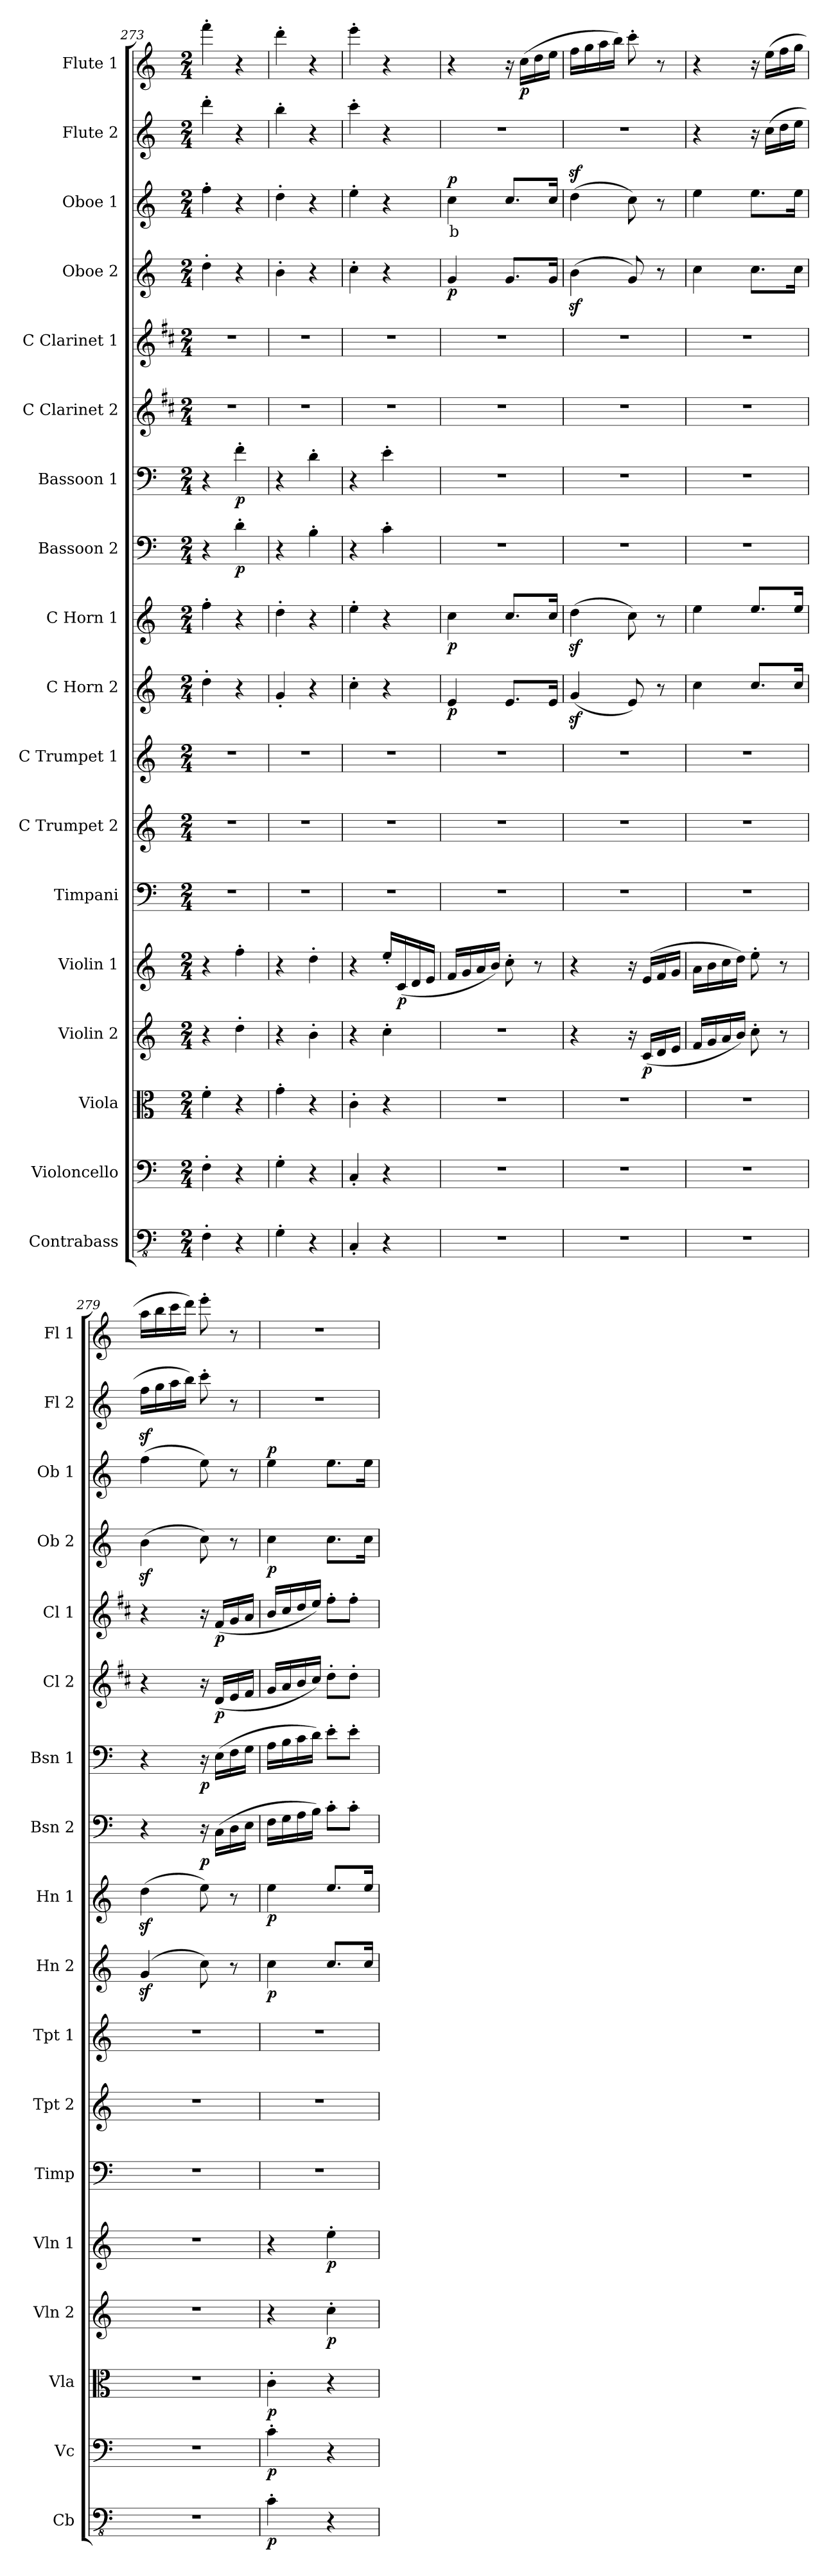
**kern	**dynam	**kern	**dynam	**kern	**dynam	**kern	**dynam	**kern	**dynam	**kern	**kern	**kern	**kern	**dynam	**kern	**dynam	**kern	**dynam	**kern	**dynam	**kern	**dynam	**kern	**dynam	**kern	**dynam	**kern	**text	**dynam	**kern	**kern	**dynam
*part18	*part18	*part17	*part17	*part16	*part16	*part15	*part15	*part14	*part14	*part13	*part12	*part11	*part10	*part10	*part9	*part9	*part8	*part8	*part7	*part7	*part6	*part6	*part5	*part5	*part4	*part4	*part3	*part3	*part3	*part2	*part1	*part1
*staff18	*staff18	*staff17	*staff17	*staff16	*staff16	*staff15	*staff15	*staff14	*staff14	*staff13	*staff12	*staff11	*staff10	*staff10	*staff9	*staff9	*staff8	*staff8	*staff7	*staff7	*staff6	*staff6	*staff5	*staff5	*staff4	*staff4	*staff3	*staff3	*staff3	*staff2	*staff1	*staff1
*I"Contrabass	*	*I"Violoncello	*	*I"Viola	*	*I"Violin 2	*	*I"Violin 1	*	*I"Timpani	*I"C Trumpet 2	*I"C Trumpet 1	*I"C Horn 2	*	*I"C Horn 1	*	*I"Bassoon 2	*	*I"Bassoon 1	*	*I"C Clarinet 2	*	*I"C Clarinet 1	*	*I"Oboe 2	*	*I"Oboe 1	*	*	*I"Flute 2	*I"Flute 1	*
*I'Cb	*	*I'Vc	*	*I'Vla	*	*I'Vln 2	*	*I'Vln 1	*	*I'Timp	*I'Tpt 2	*I'Tpt 1	*I'Hn 2	*	*I'Hn 1	*	*I'Bsn 2	*	*I'Bsn 1	*	*I'Cl 2	*	*I'Cl 1	*	*I'Ob 2	*	*I'Ob 1	*	*	*I'Fl 2	*I'Fl 1	*
*clefFv4	*	*clefF4	*	*clefC3	*	*clefG2	*	*clefG2	*	*clefF4	*clefG2	*clefG2	*clefG2	*	*clefG2	*	*clefF4	*	*clefF4	*	*clefG2	*	*clefG2	*	*clefG2	*	*clefG2	*	*	*clefG2	*clefG2	*
*	*	*	*	*	*	*	*	*	*	*	*	*	*ITrd7c12	*	*ITrd7c12	*	*	*	*	*	*ITrd1c2	*	*ITrd1c2	*	*	*	*	*	*	*	*	*
*k[]	*	*k[]	*	*k[]	*	*k[]	*	*k[]	*	*k[]	*k[]	*k[]	*k[]	*	*k[]	*	*k[]	*	*k[]	*	*k[]	*	*k[]	*	*k[]	*	*k[]	*	*	*k[]	*k[]	*
*M2/4	*	*M2/4	*	*M2/4	*	*M2/4	*	*M2/4	*	*M2/4	*M2/4	*M2/4	*M2/4	*	*M2/4	*	*M2/4	*	*M2/4	*	*M2/4	*	*M2/4	*	*M2/4	*	*M2/4	*	*	*M2/4	*M2/4	*
=273	=273	=273	=273	=273	=273	=273	=273	=273	=273	=273	=273	=273	=273	=273	=273	=273	=273	=273	=273	=273	=273	=273	=273	=273	=273	=273	=273	=273	=273	=273	=273	=273
4FF'\	.	4F'\	.	4f'\	.	4r	.	4r	.	2r	2r	2r	4d'\	.	4f'\	.	4r	.	4r	.	2r	.	2r	.	4dd'\	.	4ff'\	.	.	4ddd'\	4fff'\	.
!	!	!	!	!	!	!	!	!	!	!	!	!	!	!	!	!	!	!LO:DY:b	!	!LO:DY:b	!	!	!	!	!	!	!	!	!	!	!	!
4r	.	4r	.	4r	.	4dd'\	.	4ff'\	.	.	.	.	4r	.	4r	.	4d'\	p	4f'\	p	.	.	.	.	4r	.	4r	.	.	4r	4r	.
!!LO:PB:g=z
=274	=274	=274	=274	=274	=274	=274	=274	=274	=274	=274	=274	=274	=274	=274	=274	=274	=274	=274	=274	=274	=274	=274	=274	=274	=274	=274	=274	=274	=274	=274	=274	=274
4GG'\	.	4G'\	.	4g'\	.	4r	.	4r	.	2r	2r	2r	4G'/	.	4d'\	.	4r	.	4r	.	2r	.	2r	.	4b'\	.	4dd'\	.	.	4bb'\	4ddd'\	.
4r	.	4r	.	4r	.	4b'\	.	4dd'\	.	.	.	.	4r	.	4r	.	4B'\	.	4d'\	.	.	.	.	.	4r	.	4r	.	.	4r	4r	.
=275	=275	=275	=275	=275	=275	=275	=275	=275	=275	=275	=275	=275	=275	=275	=275	=275	=275	=275	=275	=275	=275	=275	=275	=275	=275	=275	=275	=275	=275	=275	=275	=275
4CC'/	.	4C'/	.	4c'\	.	4r	.	4r	.	2r	2r	2r	4c'\	.	4e'\	.	4r	.	4r	.	2r	.	2r	.	4cc'\	.	4ee'\	.	.	4ccc'\	4eee'\	.
4r	.	4r	.	4r	.	4cc'\	.	16ee'/LL	.	.	.	.	4r	.	4r	.	4c'\	.	4e'\	.	.	.	.	.	4r	.	4r	.	.	4r	4r	.
!	!	!	!	!	!	!	!	!	!LO:DY:b	!	!	!	!	!	!	!	!	!	!	!	!	!	!	!	!	!	!	!	!	!	!	!
.	.	.	.	.	.	.	.	(16c/	p	.	.	.	.	.	.	.	.	.	.	.	.	.	.	.	.	.	.	.	.	.	.	.
.	.	.	.	.	.	.	.	16d/	.	.	.	.	.	.	.	.	.	.	.	.	.	.	.	.	.	.	.	.	.	.	.	.
.	.	.	.	.	.	.	.	16e/JJ	.	.	.	.	.	.	.	.	.	.	.	.	.	.	.	.	.	.	.	.	.	.	.	.
=276	=276	=276	=276	=276	=276	=276	=276	=276	=276	=276	=276	=276	=276	=276	=276	=276	=276	=276	=276	=276	=276	=276	=276	=276	=276	=276	=276	=276	=276	=276	=276	=276
!	!	!	!	!	!	!	!	!	!	!	!	!	!	!LO:DY:b	!	!LO:DY:b	!	!	!	!	!	!	!	!	!	!LO:DY:b	!	!LO:LY:b:color=#FF0000	!LO:DY:b	!	!	!
2r	.	2r	.	2r	.	2r	.	16f/LL	.	2r	2r	2r	4E/	p	4c\	p	2r	.	2r	.	2r	.	2r	.	4g/	p	4cc\	b	p	2r	4r	.
.	.	.	.	.	.	.	.	16g/	.	.	.	.	.	.	.	.	.	.	.	.	.	.	.	.	.	.	.	.	.	.	.	.
.	.	.	.	.	.	.	.	16a/	.	.	.	.	.	.	.	.	.	.	.	.	.	.	.	.	.	.	.	.	.	.	.	.
.	.	.	.	.	.	.	.	16b/JJ)	.	.	.	.	.	.	.	.	.	.	.	.	.	.	.	.	.	.	.	.	.	.	.	.
.	.	.	.	.	.	.	.	8cc'\	.	.	.	.	8.E/L	.	8.c/L	.	.	.	.	.	.	.	.	.	8.g/L	.	8.cc/L	.	.	.	16r	.
!	!	!	!	!	!	!	!	!	!	!	!	!	!	!	!	!	!	!	!	!	!	!	!	!	!	!	!	!	!	!	!	!LO:DY:b
.	.	.	.	.	.	.	.	.	.	.	.	.	.	.	.	.	.	.	.	.	.	.	.	.	.	.	.	.	.	.	(16cc\LL	p
.	.	.	.	.	.	.	.	8r	.	.	.	.	.	.	.	.	.	.	.	.	.	.	.	.	.	.	.	.	.	.	16dd\	.
.	.	.	.	.	.	.	.	.	.	.	.	.	16E/Jk	.	16c/Jk	.	.	.	.	.	.	.	.	.	16g/Jk	.	16cc/Jk	.	.	.	16ee\JJ	.
=277	=277	=277	=277	=277	=277	=277	=277	=277	=277	=277	=277	=277	=277	=277	=277	=277	=277	=277	=277	=277	=277	=277	=277	=277	=277	=277	=277	=277	=277	=277	=277	=277
2r	.	2r	.	2r	.	4r	.	4r	.	2r	2r	2r	(4Gz</	.	(4dz<\	.	2r	.	2r	.	2r	.	2r	.	(4bz<\	.	(4ddz<\	.	.	2r	16ff\LL	.
.	.	.	.	.	.	.	.	.	.	.	.	.	.	.	.	.	.	.	.	.	.	.	.	.	.	.	.	.	.	.	16gg\	.
.	.	.	.	.	.	.	.	.	.	.	.	.	.	.	.	.	.	.	.	.	.	.	.	.	.	.	.	.	.	.	16aa\	.
.	.	.	.	.	.	.	.	.	.	.	.	.	.	.	.	.	.	.	.	.	.	.	.	.	.	.	.	.	.	.	16bb\JJ)	.
.	.	.	.	.	.	16r	.	16r	.	.	.	.	8E/)	.	8c\)	.	.	.	.	.	.	.	.	.	8g/)	.	8cc\)	.	.	.	8ccc'\	.
!	!	!	!	!	!	!	!LO:DY:b	!	!	!	!	!	!	!	!	!	!	!	!	!	!	!	!	!	!	!	!	!	!	!	!	!
.	.	.	.	.	.	(16c/LL	p	(16e/LL	.	.	.	.	.	.	.	.	.	.	.	.	.	.	.	.	.	.	.	.	.	.	.	.
.	.	.	.	.	.	16d/	.	16f/	.	.	.	.	8r	.	8r	.	.	.	.	.	.	.	.	.	8r	.	8r	.	.	.	8r	.
.	.	.	.	.	.	16e/JJ	.	16g/JJ	.	.	.	.	.	.	.	.	.	.	.	.	.	.	.	.	.	.	.	.	.	.	.	.
=278	=278	=278	=278	=278	=278	=278	=278	=278	=278	=278	=278	=278	=278	=278	=278	=278	=278	=278	=278	=278	=278	=278	=278	=278	=278	=278	=278	=278	=278	=278	=278	=278
2r	.	2r	.	2r	.	16f/LL	.	16a\LL	.	2r	2r	2r	4c\	.	4e\	.	2r	.	2r	.	2r	.	2r	.	4cc\	.	4ee\	.	.	4r	4r	.
.	.	.	.	.	.	16g/	.	16b\	.	.	.	.	.	.	.	.	.	.	.	.	.	.	.	.	.	.	.	.	.	.	.	.
.	.	.	.	.	.	16a/	.	16cc\	.	.	.	.	.	.	.	.	.	.	.	.	.	.	.	.	.	.	.	.	.	.	.	.
.	.	.	.	.	.	16b/JJ)	.	16dd\JJ)	.	.	.	.	.	.	.	.	.	.	.	.	.	.	.	.	.	.	.	.	.	.	.	.
.	.	.	.	.	.	8cc'\	.	8ee'\	.	.	.	.	8.c/L	.	8.e/L	.	.	.	.	.	.	.	.	.	8.cc\L	.	8.ee\L	.	.	16r	16r	.
.	.	.	.	.	.	.	.	.	.	.	.	.	.	.	.	.	.	.	.	.	.	.	.	.	.	.	.	.	.	(16cc\LL	(16ee\LL	.
.	.	.	.	.	.	8r	.	8r	.	.	.	.	.	.	.	.	.	.	.	.	.	.	.	.	.	.	.	.	.	16dd\	16ff\	.
.	.	.	.	.	.	.	.	.	.	.	.	.	16c/Jk	.	16e/Jk	.	.	.	.	.	.	.	.	.	16cc\Jk	.	16ee\Jk	.	.	16ee\JJ	16gg\JJ	.
=279	=279	=279	=279	=279	=279	=279	=279	=279	=279	=279	=279	=279	=279	=279	=279	=279	=279	=279	=279	=279	=279	=279	=279	=279	=279	=279	=279	=279	=279	=279	=279	=279
2r	.	2r	.	2r	.	2r	.	2r	.	2r	2r	2r	(4Gz</	.	(4dz<\	.	4r	.	4r	.	4r	.	4r	.	(4bz<\	.	(4ffz<\	.	.	16ff\LL	16aa\LL	.
.	.	.	.	.	.	.	.	.	.	.	.	.	.	.	.	.	.	.	.	.	.	.	.	.	.	.	.	.	.	16gg\	16bb\	.
.	.	.	.	.	.	.	.	.	.	.	.	.	.	.	.	.	.	.	.	.	.	.	.	.	.	.	.	.	.	16aa\	16ccc\	.
.	.	.	.	.	.	.	.	.	.	.	.	.	.	.	.	.	.	.	.	.	.	.	.	.	.	.	.	.	.	16bb\JJ)	16ddd\JJ)	.
!	!	!	!	!	!	!	!	!	!	!	!	!	!	!	!	!	!	!LO:DY:b	!	!LO:DY:b	!	!	!	!	!	!	!	!	!	!	!	!
.	.	.	.	.	.	.	.	.	.	.	.	.	8c\)	.	8e\)	.	16r	p	16r	p	16r	.	16r	.	8cc\)	.	8ee\)	.	.	8ccc'\	8eee'\	.
!	!	!	!	!	!	!	!	!	!	!	!	!	!	!	!	!	!	!	!	!	!	!LO:DY:b	!	!LO:DY:b	!	!	!	!	!	!	!	!
.	.	.	.	.	.	.	.	.	.	.	.	.	.	.	.	.	(16C\LL	.	(16E\LL	.	(16c/LL	p	(16e/LL	p	.	.	.	.	.	.	.	.
.	.	.	.	.	.	.	.	.	.	.	.	.	8r	.	8r	.	16D\	.	16F\	.	16d/	.	16f/	.	8r	.	8r	.	.	8r	8r	.
.	.	.	.	.	.	.	.	.	.	.	.	.	.	.	.	.	16E\JJ	.	16G\JJ	.	16e/JJ	.	16g/JJ	.	.	.	.	.	.	.	.	.
=280	=280	=280	=280	=280	=280	=280	=280	=280	=280	=280	=280	=280	=280	=280	=280	=280	=280	=280	=280	=280	=280	=280	=280	=280	=280	=280	=280	=280	=280	=280	=280	=280
!	!LO:DY:b	!	!LO:DY:b	!	!LO:DY:b	!	!	!	!	!	!	!	!	!LO:DY:b	!	!LO:DY:b	!	!	!	!	!	!	!	!	!	!LO:DY:b	!	!	!LO:DY:b	!	!	!
4C'\	p	4c'\	p	4c'\	p	4r	.	4r	.	2r	2r	2r	4c\	p	4e\	p	16F\LL	.	16A\LL	.	16f/LL	.	16a/LL	.	4cc\	p	4ee\	.	p	2r	2r	.
.	.	.	.	.	.	.	.	.	.	.	.	.	.	.	.	.	16G\	.	16B\	.	16g/	.	16b/	.	.	.	.	.	.	.	.	.
.	.	.	.	.	.	.	.	.	.	.	.	.	.	.	.	.	16A\	.	16c\	.	16a/	.	16cc/	.	.	.	.	.	.	.	.	.
.	.	.	.	.	.	.	.	.	.	.	.	.	.	.	.	.	16B\JJ)	.	16d\JJ)	.	16b/JJ)	.	16dd/JJ)	.	.	.	.	.	.	.	.	.
!	!	!	!	!	!	!	!LO:DY:b	!	!LO:DY:b	!	!	!	!	!	!	!	!	!	!	!	!	!	!	!	!	!	!	!	!	!	!	!
4r	.	4r	.	4r	.	4cc'\	p	4ee'\	p	.	.	.	8.c/L	.	8.e/L	.	8c'\L	.	8e'\L	.	8cc'\L	.	8ee'\L	.	8.cc\L	.	8.ee\L	.	.	.	.	.
.	.	.	.	.	.	.	.	.	.	.	.	.	.	.	.	.	8c'\J	.	8e'\J	.	8cc'\J	.	8ee'\J	.	.	.	.	.	.	.	.	.
.	.	.	.	.	.	.	.	.	.	.	.	.	16c/Jk	.	16e/Jk	.	.	.	.	.	.	.	.	.	16cc\Jk	.	16ee\Jk	.	.	.	.	.
=	=	=	=	=	=	=	=	=	=	=	=	=	=	=	=	=	=	=	=	=	=	=	=	=	=	=	=	=	=	=	=	=
*-	*-	*-	*-	*-	*-	*-	*-	*-	*-	*-	*-	*-	*-	*-	*-	*-	*-	*-	*-	*-	*-	*-	*-	*-	*-	*-	*-	*-	*-	*-	*-	*-
